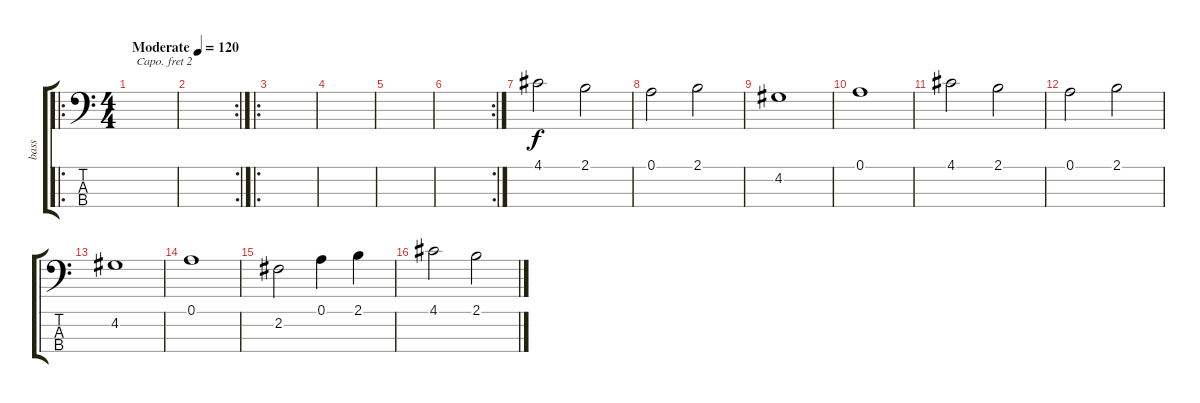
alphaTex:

\track ("bass" "bass") {instrument acousticbass}
\staff {score tabs}
\capo 2
\tuning (G2 D2 A1 E1) {hide}
\ro
\ts (4 4)
\tempo (120 "Moderate")
\clef f4
\ks c
|
\rc 2
|
\ro
|
|
|
\rc 2
|
4.1.2 2.1.2 |
0.1.2 2.1.2 |
4.2.1 |
0.1.1 |
4.1.2 2.1.2 |
0.1.2 2.1.2 |
4.2.1 |
0.1.1 |
2.2.2 0.1.4 2.1.4 |
4.1.2 2.1.2
